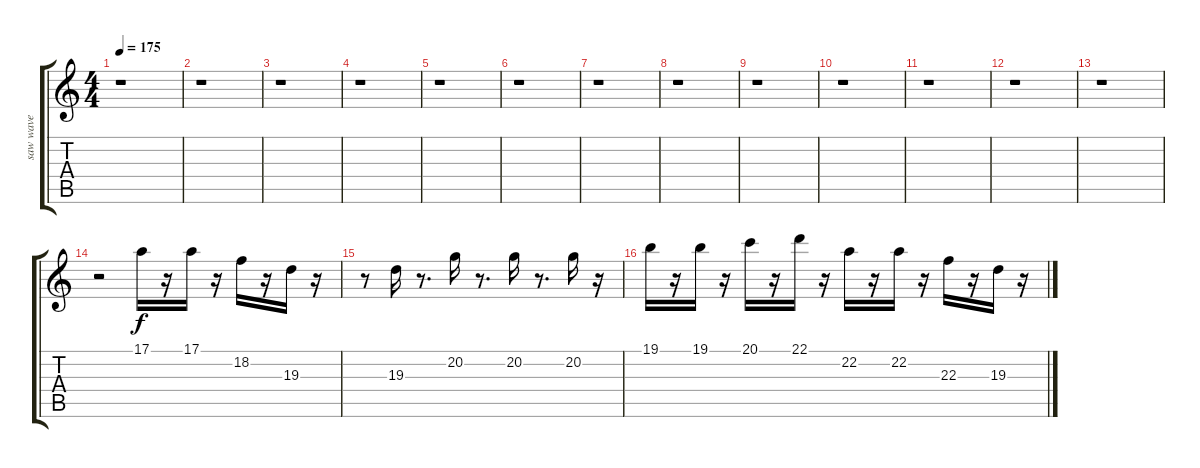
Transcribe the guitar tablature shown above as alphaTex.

\track ("saw wave" "saw wave") {instrument lead2sawtooth}
\staff {score tabs}
\tuning (E4 B3 G3 D3 A2 E2) {hide}
\ts (4 4)
\tempo 175
\clef g2
\ks c
r.1{dy f} |
r.1 |
r.1 |
r.1 |
r.1 |
r.1 |
r.1 |
r.1 |
r.1 |
r.1 |
r.1 |
r.1 |
r.1 |
r.2 17.1.16 r.16 17.1.16 r.16 18.2.16 r.16 19.3.16 r.16 |
r.8 19.3.16 r.8{d} 20.2.16 r.8{d} 20.2.16 r.8{d} 20.2.16 r.16 |
19.1.16 r.16 19.1.16 r.16 20.1.16 r.16 22.1.16 r.16 22.2.16 r.16 22.2.16 r.16 22.3.16 r.16 19.3.16 r.16
